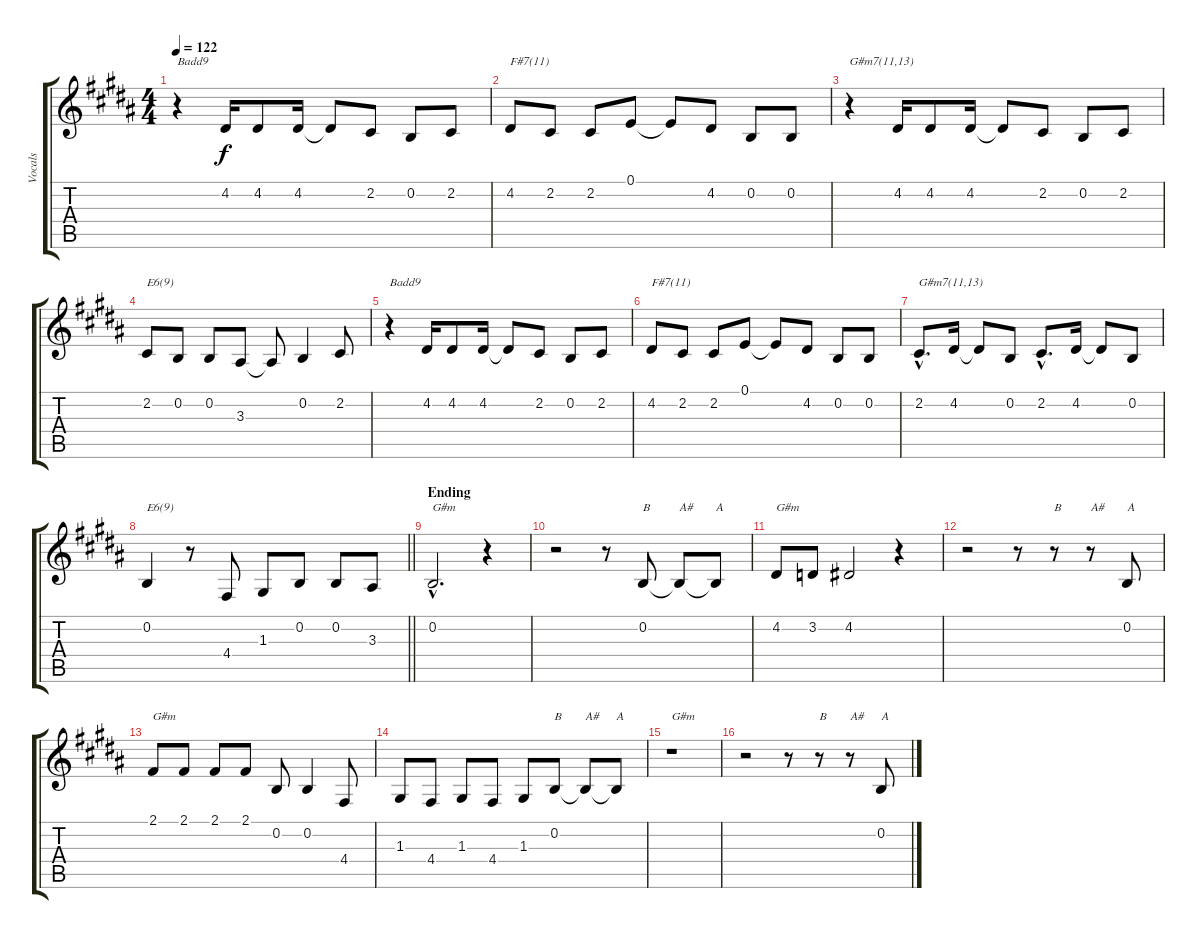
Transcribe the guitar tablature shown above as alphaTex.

\track ("Vocals" "Vocals") {instrument sopranosax}
\staff {score tabs}
\tuning (E4 B3 G3 D3 A2 E2) {hide}
\ts (4 4)
\tempo 122
\clef g2
\ks g#minor
r.4{txt "Badd9" dy f} 4.2.16 4.2.8 4.2.16 4.2{t}.8 2.2.8 0.2.8 2.2.8 |
4.2.8{txt "F#7(11)"} 2.2.8 2.2.8 0.1.8 0.1{t}.8 4.2.8 0.2.8 0.2.8 |
r.4{txt "G#m7(11,13)"} 4.2.16 4.2.8 4.2.16 4.2{t}.8 2.2.8 0.2.8 2.2.8 |
2.2.8{txt "E6(9)"} 0.2.8 0.2.8 3.3.8 3.3{t}.8 0.2.4 2.2.8 |
r.4{txt "Badd9"} 4.2.16 4.2.8 4.2.16 4.2{t}.8 2.2.8 0.2.8 2.2.8 |
4.2.8{txt "F#7(11)"} 2.2.8 2.2.8 0.1.8 0.1{t}.8 4.2.8 0.2.8 0.2.8 |
2.2{hac}.8{d txt "G#m7(11,13)"} 4.2.16 4.2{t}.8 0.2.8 2.2{hac}.8{d} 4.2.16 4.2{t}.8 0.2.8 |
\barLineRight lightlight
0.2.4{txt "E6(9)"} r.8 4.4.8 1.3.8 0.2.8 0.2.8 3.3.8 |
\section ("" "Ending")
0.2{hac}.2{d txt "G#m"} r.4 |
r.2 r.8 0.2.8{txt "B"} 0.2{t}.8{txt "A#"} 0.2{t}.8{txt "A"} |
4.2.8{txt "G#m"} 3.2.8 4.2.2 r.4 |
r.2 r.8 r.8{txt "B"} r.8{txt "A#"} 0.2.8{txt "A"} |
2.1.8{txt "G#m"} 2.1.8 2.1.8 2.1.8 0.2.8 0.2.4 4.4.8 |
1.3.8 4.4.8 1.3.8 4.4.8 1.3.8 0.2.8{txt "B"} 0.2{t}.8{txt "A#"} 0.2{t}.8{txt "A"} |
r.1{txt "G#m"} |
r.2 r.8 r.8{txt "B"} r.8{txt "A#"} 0.2.8{txt "A"}
